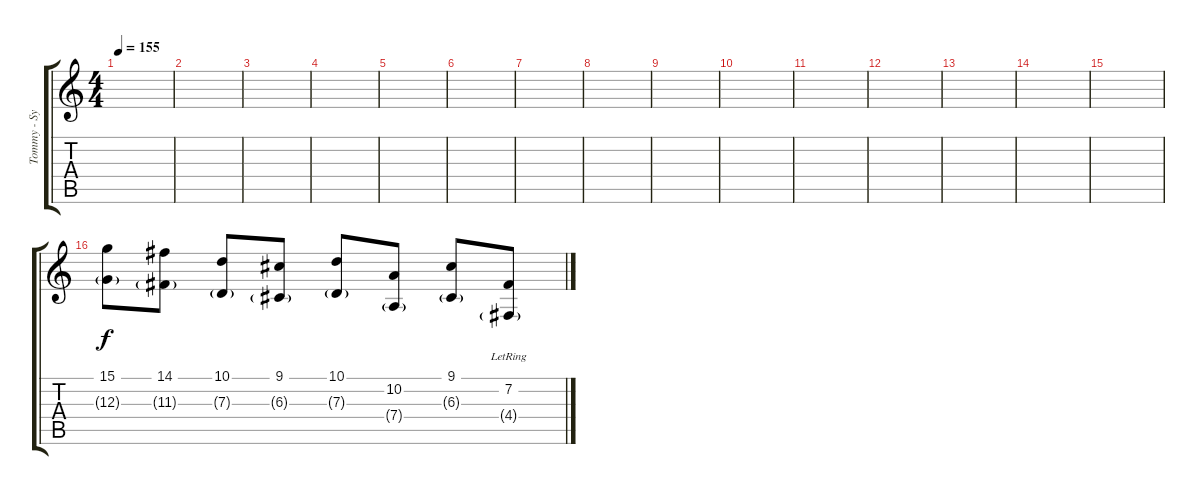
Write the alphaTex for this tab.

\track ("Tommy - Synth" "Tommy - Sy") {instrument harpsichord}
\staff {score tabs}
\tuning (E4 B3 G3 D3 A2 E2) {hide}
\ts (4 4)
\tempo 155
\clef g2
\ks c
|
|
|
|
|
|
|
|
|
|
|
|
|
|
|
(15.1 12.3{g}).8 (14.1 11.3{g}).8 (10.1 7.3{g}).8 (9.1 6.3{g}).8 (10.1 7.3{g}).8 (10.2 7.4{g}).8 (9.1 6.3{g}).8 (7.2{lr} 4.4{g lr}).8
